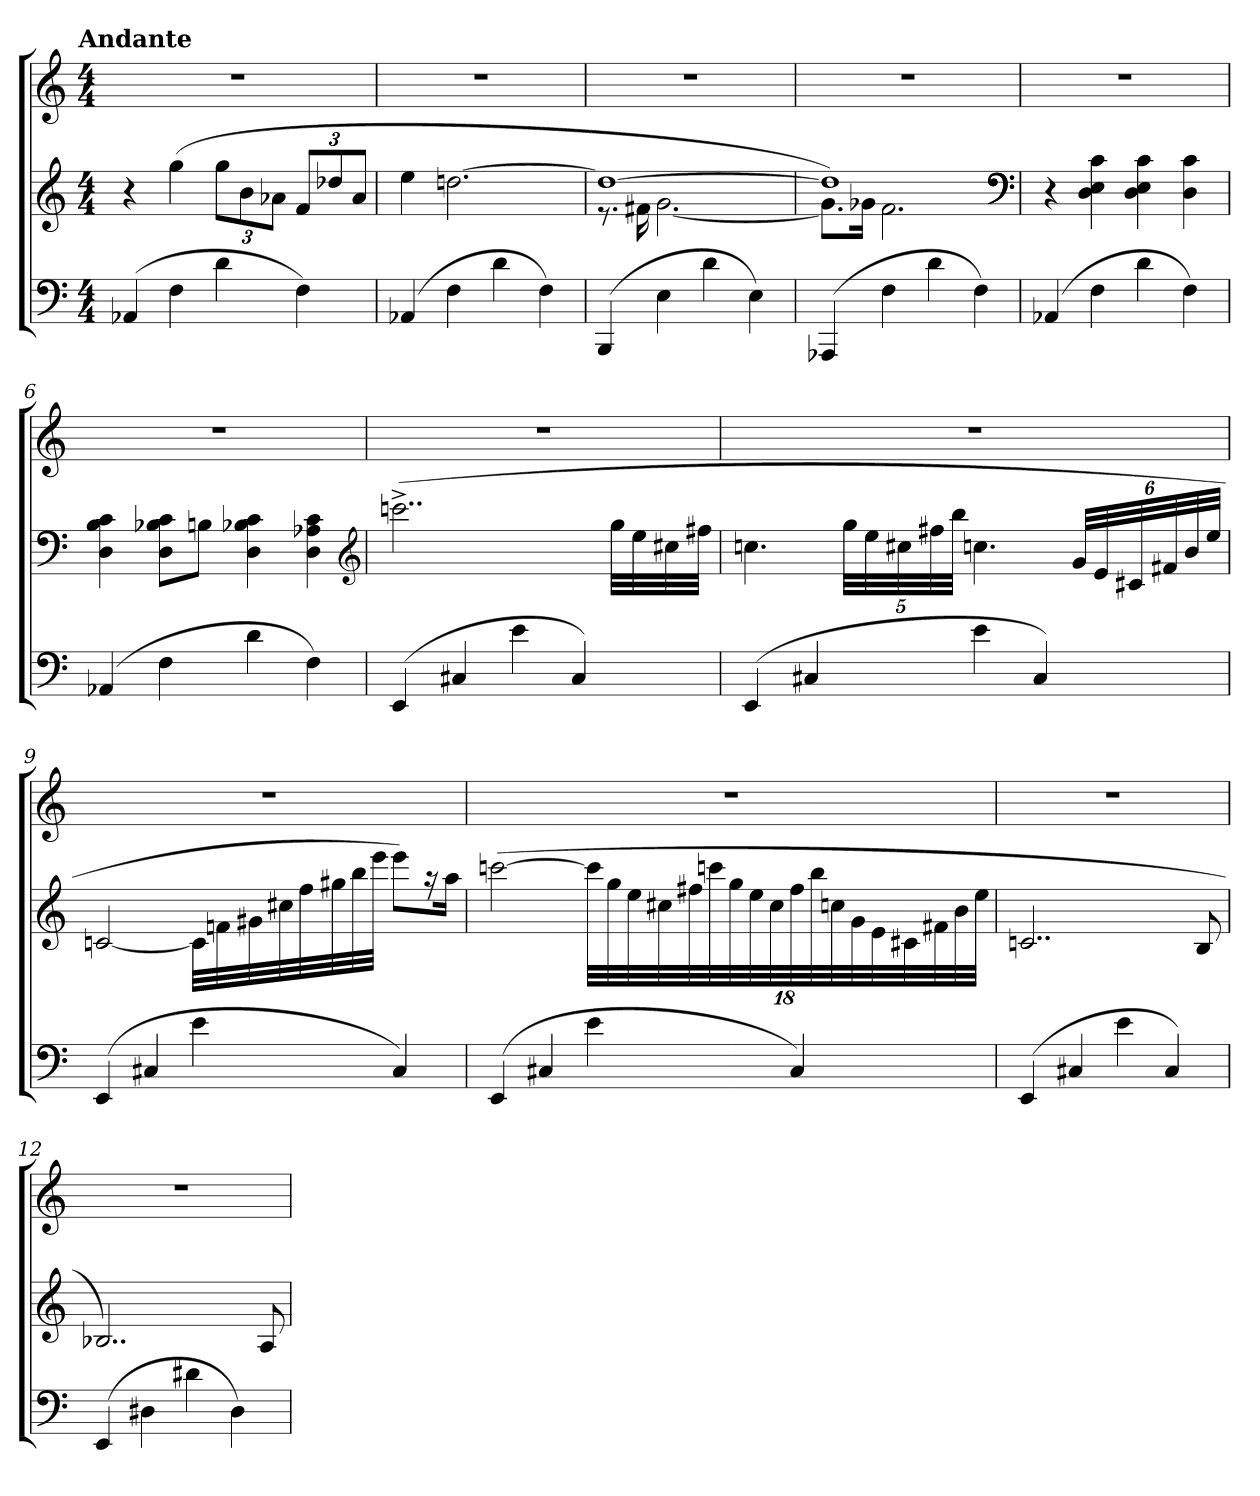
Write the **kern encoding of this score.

**kern	**kern	**kern
*part3	*part2	*part1
*staff3	*staff2	*staff1
*clefF4	*clefG2	*clefG2
*k[]	*k[]	*k[]
!!LO:TX:omd:t=Andante
*M4/4	*M4/4	*M4/4
*MM80	*MM80	*MM80
=1	=1	=1
(4AA-X/	4r	1r
4F\	(4gg\	.
4d\	12gg\L	.
.	12b\	.
.	12a-X\J	.
4F\)	12f/L	.
.	12dd-X/	.
.	12a-/J	.
=2	=2	=2
(4AA-X/	4ee\	1r
4F\	[2.ddn\	.
4d\	.	.
4F\)	.	.
=3	=3	=3
*	*^	*
(4BBB/	1dd_	8.r	1r
.	.	16f#X\	.
4E\	.	[2.g\	.
4d\	.	.	.
4E\)	.	.	.
=4	=4	=4	=4
(4AAA-X/	1dd])	8.g\L]	1r
.	.	16g-X\Jk	.
4F\	.	2.f\	.
4d\	.	.	.
4F\)	.	.	.
*	*v	*v	*
*	*clefF4	*
=5	=5	=5
(4AA-X/	4r	1r
4F\	4D\ 4E\ 4c\	.
4d\	4D\ 4E\ 4c\	.
4F\)	4D\ 4c\	.
=6	=6	=6
(4AA-X/	4D\ 4B\ 4c\	1r
4F\	8D\ 8B-X\ 8c\L	.
.	8Bn\J	.
4d\	4D\ 4B-X\ 4c\	.
4F\)	4D\ 4A-X\ 4c\	.
*	*clefG2	*
=7	=7	=7
(4EE/	(2..cccn^\	1r
4C#X/	.	.
4e\	.	.
4C#/)	.	.
.	32gg\LLL	.
.	32ee\	.
.	32cc#X\	.
.	32ff#X\JJJ	.
=8	=8	=8
(4EE/	4.ccn\	1r
4C#X/	.	.
.	40gg\LLL	.
.	40ee\	.
.	40cc#X\	.
.	40ff#X\	.
.	40bb\JJJ	.
4e\	4.ccn\	.
4C#/)	.	.
.	48g/LLL	.
.	48e/	.
.	48c#X/	.
.	48f#X/	.
.	48b/	.
.	48ee/JJJ	.
=9	=9	=9
(4EE/	[2cn/	1r
4C#X/	.	.
4e\	32c\LLL]	.
.	32fn\	.
.	32g#X\	.
.	32cc#X\	.
.	32ff\	.
.	32gg#X\	.
.	32bb\	.
.	32eee\JJJ	.
4C#/)	8eee\L)	.
.	16r	.
.	16aa\Jk	.
=10	=10	=10
(4EE/	([2cccn\	1r
4C#X/	.	.
4e\	36ccc\LLL]	.
.	36gg\	.
.	36ee\	.
.	36cc#X\	.
.	36ff#X\	.
.	36cccn\	.
.	36gg\	.
.	36ee\	.
.	36cc#\	.
4C#/)	36ff#\	.
.	36bb\	.
.	36ccn\	.
.	36g\	.
.	36e\	.
.	36c#X\	.
.	36f#X\	.
.	36b\	.
.	36ee\JJJ	.
=11	=11	=11
(4EE/	2..cn/	1r
4C#X/	.	.
4e\	.	.
4C#/)	.	.
.	8B/	.
=12	=12	=12
(4EE/	2..B-X/)	1r
4D#X\	.	.
4d#X\	.	.
4D#\)	.	.
.	8A/	.
=	=	=
*-	*-	*-
